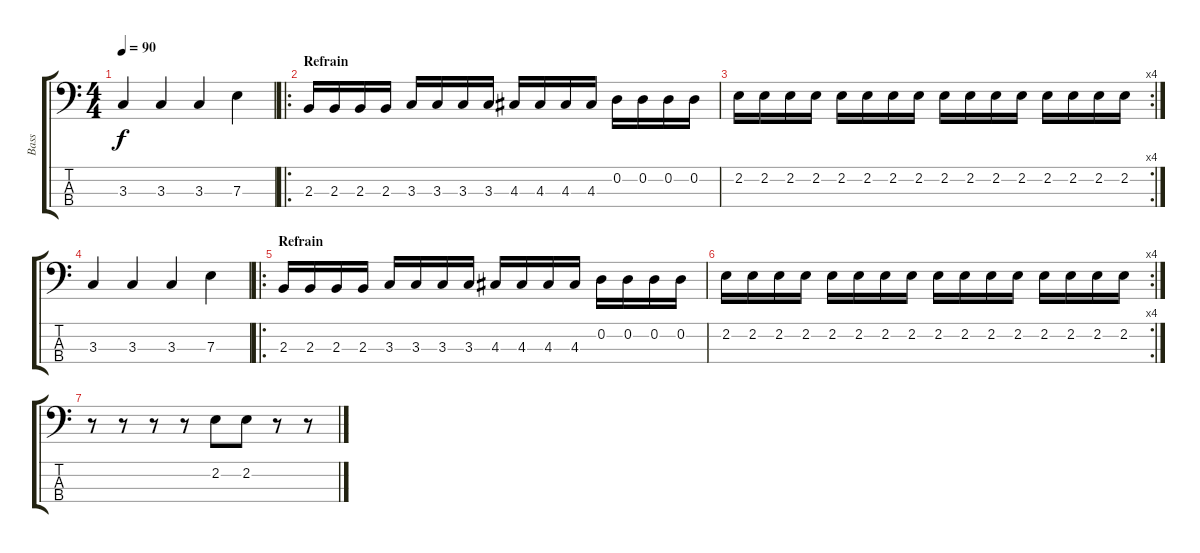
\track ("Bass" "Bass") {instrument electricbassfinger}
\staff {score tabs}
\tuning (G2 D2 A1 E1) {hide}
\ts (4 4)
\tempo 90
\clef f4
\ks c
3.3.4{dy f} 3.3.4 3.3.4 7.3.4 |
\ro
\section ("" "Refrain")
2.3.16 2.3.16 2.3.16 2.3.16 3.3.16 3.3.16 3.3.16 3.3.16 4.3.16 4.3.16 4.3.16 4.3.16 0.2.16 0.2.16 0.2.16 0.2.16 |
\rc 4
2.2.16 2.2.16 2.2.16 2.2.16 2.2.16 2.2.16 2.2.16 2.2.16 2.2.16 2.2.16 2.2.16 2.2.16 2.2.16 2.2.16 2.2.16 2.2.16 |
3.3.4 3.3.4 3.3.4 7.3.4 |
\ro
\section ("" "Refrain")
2.3.16 2.3.16 2.3.16 2.3.16 3.3.16 3.3.16 3.3.16 3.3.16 4.3.16 4.3.16 4.3.16 4.3.16 0.2.16 0.2.16 0.2.16 0.2.16 |
\rc 4
2.2.16 2.2.16 2.2.16 2.2.16 2.2.16 2.2.16 2.2.16 2.2.16 2.2.16 2.2.16 2.2.16 2.2.16 2.2.16 2.2.16 2.2.16 2.2.16 |
r.8 r.8 r.8 r.8 2.2.8 2.2.8 r.8 r.8
